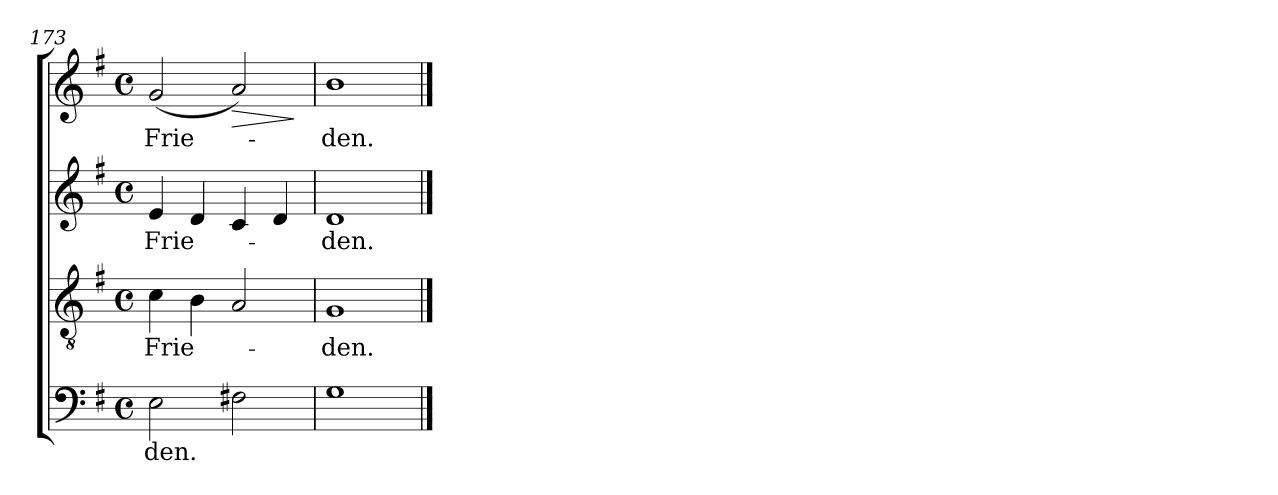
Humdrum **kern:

**kern	**text	**kern	**text	**kern	**text	**kern	**text	**dynam
*part1	*part1	*part1	*part1	*part1	*part1	*part1	*part1	*part1
*staff4	*staff4	*staff3	*staff3	*staff2	*staff2	*staff1	*staff1	*staff1/2/3/4
*clefF4	*	*clefGv2	*	*clefG2	*	*clefG2	*	*
*k[f#]	*	*k[f#]	*	*k[f#]	*	*k[f#]	*	*
*G:	*	*G:	*	*G:	*	*G:	*	*
*M4/4	*	*M4/4	*	*M4/4	*	*M4/4	*	*
*met(c)	*	*met(c)	*	*met(c)	*	*met(c)	*	*
=173	=173	=173	=173	=173	=173	=173	=173	=173
!	!LO:LY:b	!	!LO:LY:b	!	!LO:LY:b	!	!LO:LY:b	!
2E\	-den.	4c\	-Frie-	4e/	-Frie-	(<2g/	-Frie-	.
.	.	4B\	.	4d/	.	.	.	.
!	!	!	!	!	!	!	!	!LO:HP:b
2F#X\	.	2A/	.	4c/	.	2a/)	.	>
.	.	.	.	4d/	.	.	.	.
.	.	.	.	.	.	.	.	]
=174	=174	=174	=174	=174	=174	=174	=174	=174
!	!	!	!LO:LY:b	!	!LO:LY:b	!	!LO:LY:b	!
1G	.	1G	den.	1d	den.	1b	den.	.
==	==	==	==	==	==	==	==	==
*-	*-	*-	*-	*-	*-	*-	*-	*-
